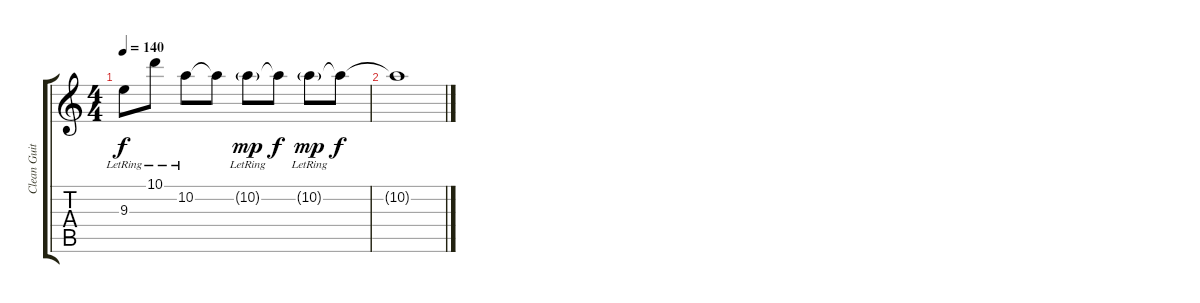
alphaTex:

\track ("Clean Guitar" "Clean Guit") {instrument electricguitarclean}
\staff {score tabs}
\tuning (E4 B3 G3 D3 A2 D2) {hide}
\ts (4 4)
\tempo 140
\clef g2
\ks c
9.3{lr}.8{dy f} 10.1{lr}.8 10.2{lr}.8 10.2{t}.8 10.2{g lr}.8{dy mp} 10.2{t}.8{dy f} 10.2{g lr}.8{dy mp} 10.2{t}.8{dy f} |
10.2{t}.1
